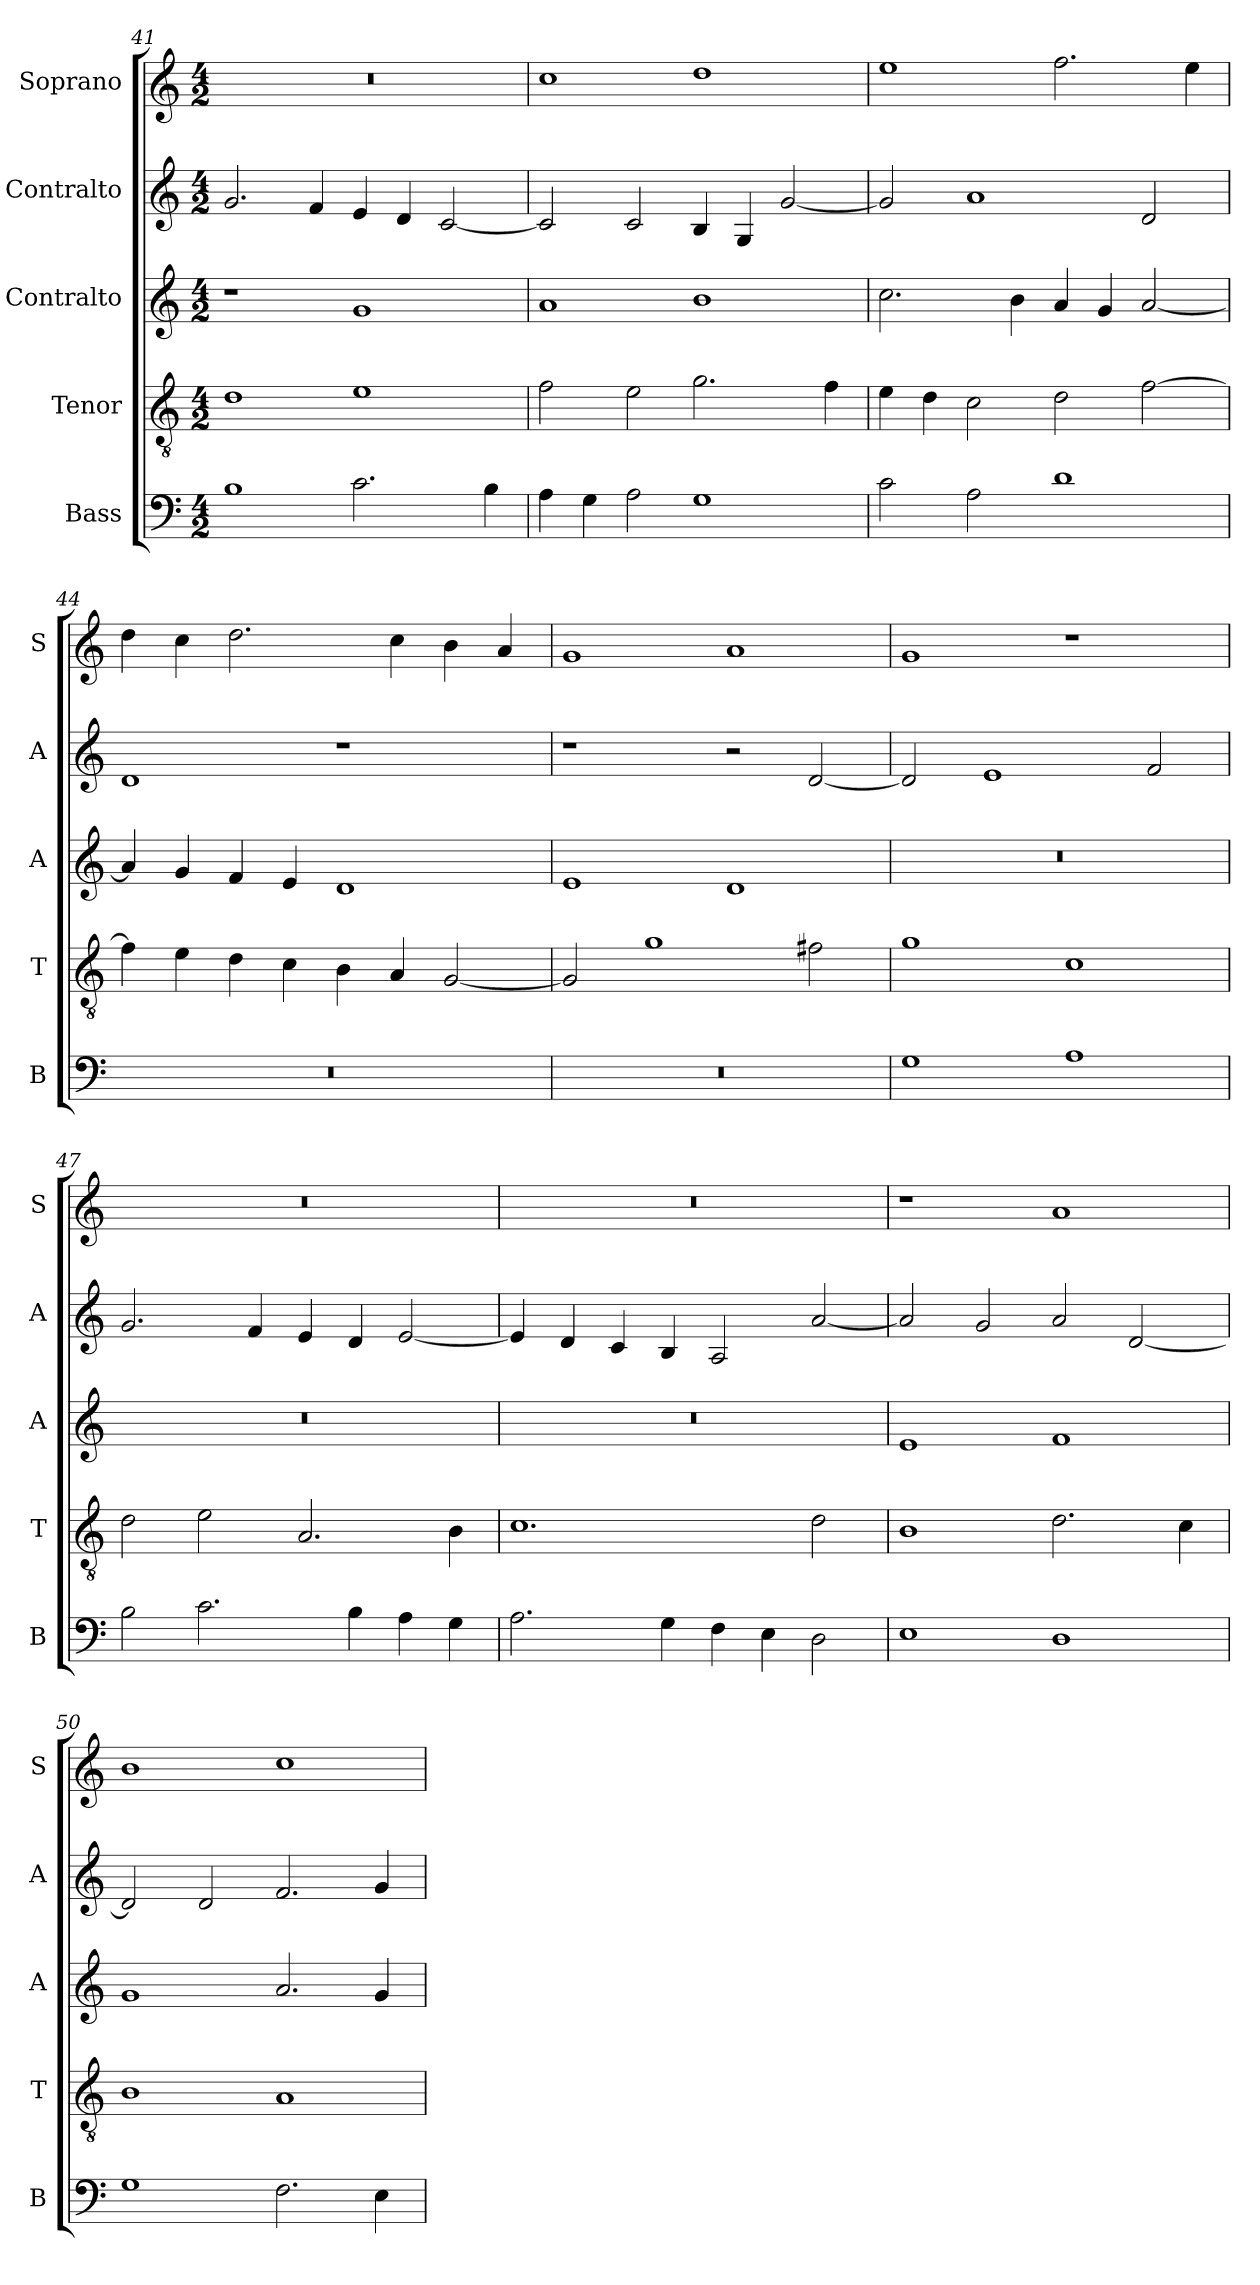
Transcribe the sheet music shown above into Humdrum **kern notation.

**kern	**kern	**kern	**kern	**kern
*part5	*part4	*part3	*part2	*part1
*staff5	*staff4	*staff3	*staff2	*staff1
*I"Bass	*I"Tenor	*I"Contralto	*I"Contralto	*I"Soprano
*I'B	*I'T	*I'A	*I'A	*I'S
*clefF4	*clefGv2	*clefG2	*clefG2	*clefG2
*k[]	*k[]	*k[]	*k[]	*k[]
*A:aeo	*A:aeo	*A:aeo	*A:aeo	*A:aeo
*M4/2	*M4/2	*M4/2	*M4/2	*M4/2
=41	=41	=41	=41	=41
1B	1d	1r	2.g	0r
.	.	.	4f	.
2.c	1e	1g	4e	.
.	.	.	4d	.
.	.	.	[2c	.
4B	.	.	.	.
=42	=42	=42	=42	=42
4A	2f	1a	2c]	1cc
4G	.	.	.	.
2A	2e	.	2c	.
1G	2.g	1b	4B	1dd
.	.	.	4G	.
.	.	.	[2g	.
.	4f	.	.	.
=43	=43	=43	=43	=43
2c	4e	2.cc	2g]	1ee
.	4d	.	.	.
2A	2c	.	1a	.
.	.	4b	.	.
1d	2d	4a	.	2.ff
.	.	4g	.	.
.	[2f	[2a	2d	.
.	.	.	.	4ee
=44	=44	=44	=44	=44
0r	4f]	4a]	1d	4dd
.	4e	4g	.	4cc
.	4d	4f	.	2.dd
.	4c	4e	.	.
.	4B	1d	1r	.
.	4A	.	.	4cc
.	[2G	.	.	4b
.	.	.	.	4a
=45	=45	=45	=45	=45
0r	2G]	1e	1r	1g
.	1g	.	.	.
.	.	1d	2r	1a
.	2f#X	.	[2d	.
=46	=46	=46	=46	=46
1G	1g	0r	2d]	1g
.	.	.	1e	.
1A	1c	.	.	1r
.	.	.	2f	.
=47	=47	=47	=47	=47
2B	2d	0r	2.g	0r
2.c	2e	.	.	.
.	.	.	4f	.
.	2.A	.	4e	.
4B	.	.	4d	.
4A	.	.	[2e	.
4G	4B	.	.	.
=48	=48	=48	=48	=48
2.A	1.c	0r	4e]	0r
.	.	.	4d	.
.	.	.	4c	.
4G	.	.	4B	.
4F	.	.	2A	.
4E	.	.	.	.
2D	2d	.	[2a	.
=49	=49	=49	=49	=49
1E	1B	1e	2a]	1r
.	.	.	2g	.
1D	2.d	1f	2a	1a
.	.	.	[2d	.
.	4c	.	.	.
=50	=50	=50	=50	=50
1G	1B	1g	2d]	1b
.	.	.	2d	.
2.F	1A	2.a	2.f	1cc
4E	.	4g	4g	.
=	=	=	=	=
*-	*-	*-	*-	*-
